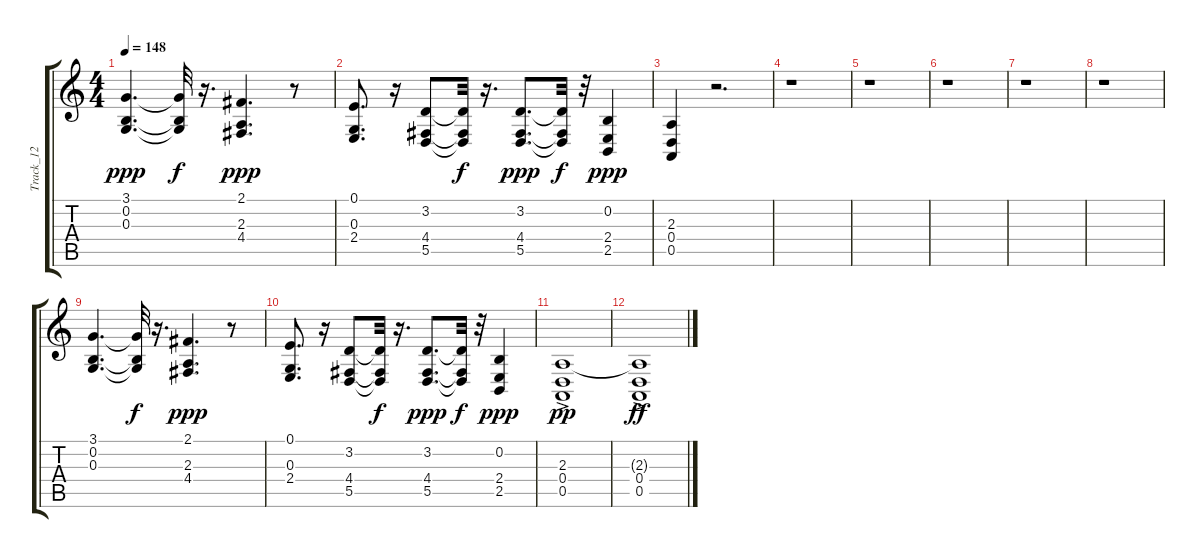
\track ("Track_12" "Track_12") {instrument acousticgrandpiano}
\staff {score tabs}
\tuning (E4 B3 G3 D3 A2 E2) {hide}
\ts (4 4)
\tempo 148
\clef g2
\ks c
(3.1 0.2 0.3).4{d dy ppp} (3.1{t} 0.2{t} 0.3{t}).32{dy f} r.16{d} (2.1 2.3 4.4).4{d dy ppp} r.8 |
(0.1 0.3 2.4).8{d} r.16 (3.2 4.4 5.5).8 (3.2{t} 4.4{t} 5.5{t}).32{dy f} r.16{d} (3.2 4.4 5.5).8{d dy ppp} (3.2{t} 4.4{t} 5.5{t}).32{dy f} r.32 (0.2 2.4 2.5).4{dy ppp} |
(2.3 0.4 0.5).4 r.2{d} |
r.1 |
r.1 |
r.1 |
r.1 |
r.1 |
(3.1 0.2 0.3).4{d} (3.1{t} 0.2{t} 0.3{t}).32{dy f} r.16{d} (2.1 2.3 4.4).4{d dy ppp} r.8 |
(0.1 0.3 2.4).8{d} r.16 (3.2 4.4 5.5).8 (3.2{t} 4.4{t} 5.5{t}).32{dy f} r.16{d} (3.2 4.4 5.5).8{d dy ppp} (3.2{t} 4.4{t} 5.5{t}).32{dy f} r.32 (0.2 2.4 2.5).4{dy ppp} |
(2.3{ac} 0.4{ac} 0.5{ac}).1{dy pp} |
(2.3{t} 0.4{ac} 0.5{ac}).1{dy ff}
